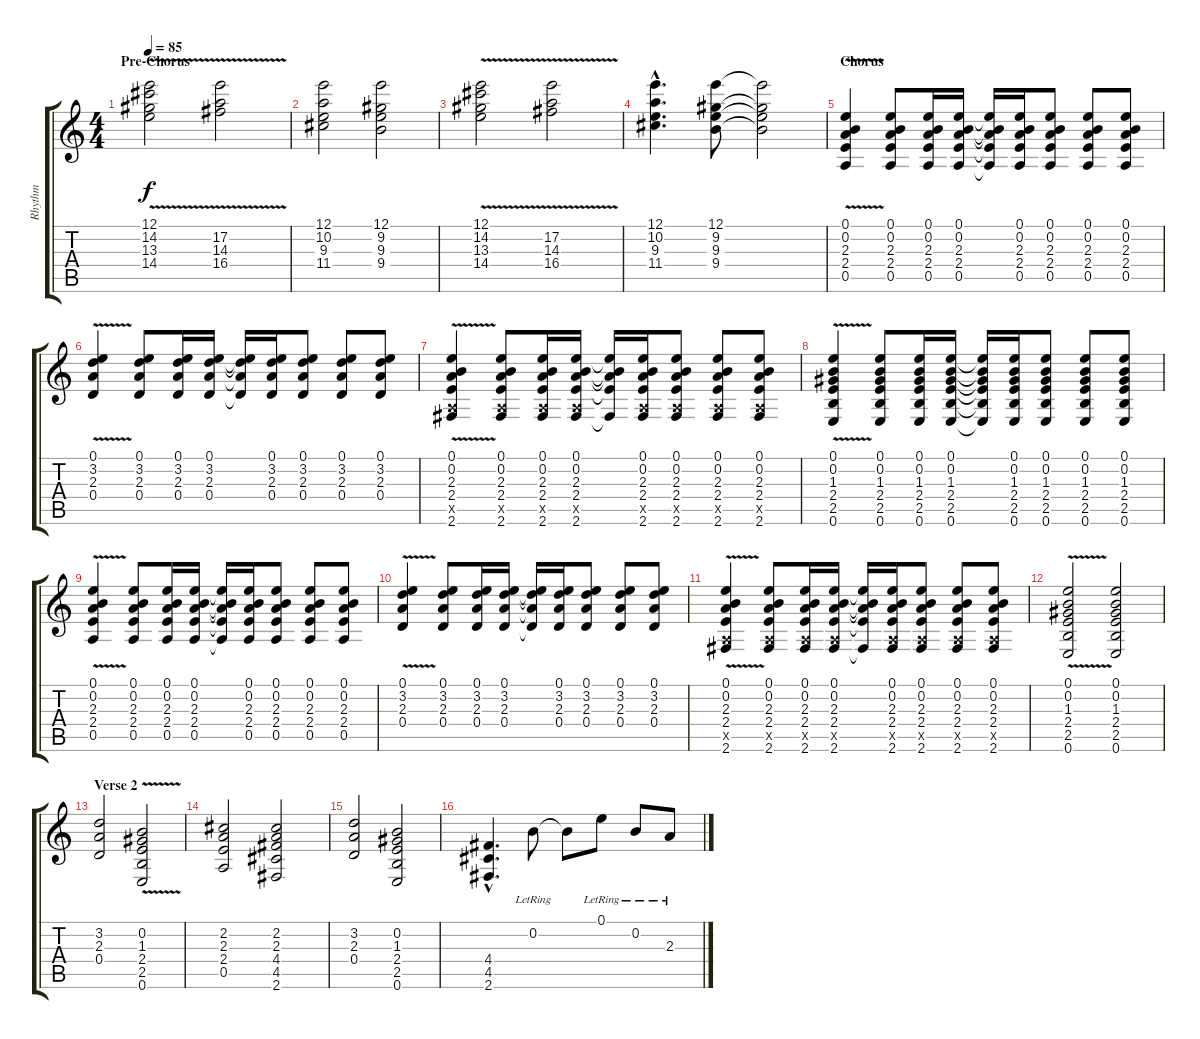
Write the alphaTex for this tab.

\track ("Rhythm" "Rhythm") {instrument electricguitarjazz}
\staff {score tabs}
\tuning (E4 B3 G3 D3 A2 E2) {hide}
\ts (4 4)
\section ("" "Pre-Chorus")
\tempo 85
\clef g2
\ks c
(12.1{v} 14.2{v} 13.3{v} 14.4{v}).2{dy f volume 9} (17.2{v} 14.3{v} 16.4{v}).2 |
(12.1 10.2 9.3 11.4).2 (12.1 9.2 9.3 9.4).2 |
(12.1{v} 14.2{v} 13.3{v} 14.4{v}).2 (17.2{v} 14.3{v} 16.4{v}).2 |
(12.1{hac} 10.2{hac} 9.3{hac} 11.4{hac}).4{d} (12.1 9.2 9.3 9.4).8 (12.1{t} 9.2{t} 9.3{t} 9.4{t}).2 |
\section ("" "Chorus")
(0.1{v} 0.2{v} 2.3{v} 2.4{v} 0.5{v}).4 (0.1 0.2 2.3 2.4 0.5).8 (0.1 0.2 2.3 2.4 0.5).16 (0.1 0.2 2.3 2.4 0.5).16 (0.1{t} 0.2{t} 2.3{t} 2.4{t} 0.5{t}).16 (0.1 0.2 2.3 2.4 0.5).16 (0.1 0.2 2.3 2.4 0.5).8 (0.1 0.2 2.3 2.4 0.5).8 (0.1 0.2 2.3 2.4 0.5).8 |
(0.1{v} 3.2{v} 2.3{v} 0.4{v}).4 (0.1 3.2 2.3 0.4).8 (0.1 3.2 2.3 0.4).16 (0.1 3.2 2.3 0.4).16 (0.1{t} 3.2{t} 2.3{t} 0.4{t}).16 (0.1 3.2 2.3 0.4).16 (0.1 3.2 2.3 0.4).8 (0.1 3.2 2.3 0.4).8 (0.1 3.2 2.3 0.4).8 |
(0.1{v} 0.2{v} 2.3{v} 2.4{v} 0.5{v x} 2.6{v}).4 (0.1 0.2 2.3 2.4 0.5{x} 2.6).8 (0.1 0.2 2.3 2.4 0.5{x} 2.6).16 (0.1 0.2 2.3 2.4 0.5{x} 2.6).16 (0.1{t} 0.2{t} 2.3{t} 2.4{t} 2.6{t}).16 (0.1 0.2 2.3 2.4 0.5{x} 2.6).16 (0.1 0.2 2.3 2.4 0.5{x} 2.6).8 (0.1 0.2 2.3 2.4 0.5{x} 2.6).8 (0.1 0.2 2.3 2.4 0.5{x} 2.6).8 |
(0.1{v} 0.2{v} 1.3{v} 2.4{v} 2.5{v} 0.6{v}).4 (0.1 0.2 1.3 2.4 2.5 0.6).8 (0.1 0.2 1.3 2.4 2.5 0.6).16 (0.1 0.2 1.3 2.4 2.5 0.6).16 (0.1{t} 0.2{t} 1.3{t} 2.4{t} 2.5{t} 0.6{t}).16 (0.1 0.2 1.3 2.4 2.5 0.6).16 (0.1 0.2 1.3 2.4 2.5 0.6).8 (0.1 0.2 1.3 2.4 2.5 0.6).8 (0.1 0.2 1.3 2.4 2.5 0.6).8 |
(0.1{v} 0.2{v} 2.3{v} 2.4{v} 0.5{v}).4 (0.1 0.2 2.3 2.4 0.5).8 (0.1 0.2 2.3 2.4 0.5).16 (0.1 0.2 2.3 2.4 0.5).16 (0.1{t} 0.2{t} 2.3{t} 2.4{t} 0.5{t}).16 (0.1 0.2 2.3 2.4 0.5).16 (0.1 0.2 2.3 2.4 0.5).8 (0.1 0.2 2.3 2.4 0.5).8 (0.1 0.2 2.3 2.4 0.5).8 |
(0.1{v} 3.2{v} 2.3{v} 0.4{v}).4 (0.1 3.2 2.3 0.4).8 (0.1 3.2 2.3 0.4).16 (0.1 3.2 2.3 0.4).16 (0.1{t} 3.2{t} 2.3{t} 0.4{t}).16 (0.1 3.2 2.3 0.4).16 (0.1 3.2 2.3 0.4).8 (0.1 3.2 2.3 0.4).8 (0.1 3.2 2.3 0.4).8 |
(0.1{v} 0.2{v} 2.3{v} 2.4{v} 0.5{v x} 2.6{v}).4 (0.1 0.2 2.3 2.4 0.5{x} 2.6).8 (0.1 0.2 2.3 2.4 0.5{x} 2.6).16 (0.1 0.2 2.3 2.4 0.5{x} 2.6).16 (0.1{t} 0.2{t} 2.3{t} 2.4{t} 2.6{t}).16 (0.1 0.2 2.3 2.4 0.5{x} 2.6).16 (0.1 0.2 2.3 2.4 0.5{x} 2.6).8 (0.1 0.2 2.3 2.4 0.5{x} 2.6).8 (0.1 0.2 2.3 2.4 0.5{x} 2.6).8 |
(0.1{v} 0.2{v} 1.3{v} 2.4{v} 2.5{v} 0.6{v}).2 (0.1 0.2 1.3 2.4 2.5 0.6).2 |
\section ("" "Verse 2")
(3.2 2.3 0.4).2{volume 9} (0.2{v} 1.3{v} 2.4{v} 2.5{v} 0.6{v}).2 |
(2.2 2.3 2.4 0.5).2 (2.2 2.3 4.4 4.5 2.6).2 |
(3.2 2.3 0.4).2 (0.2 1.3 2.4 2.5 0.6).2 |
(4.4{hac} 4.5{hac} 2.6{hac}).4{d} 0.2{lr}.8 0.2{t}.8 0.1{lr}.8 0.2{lr}.8 2.3{lr}.8
